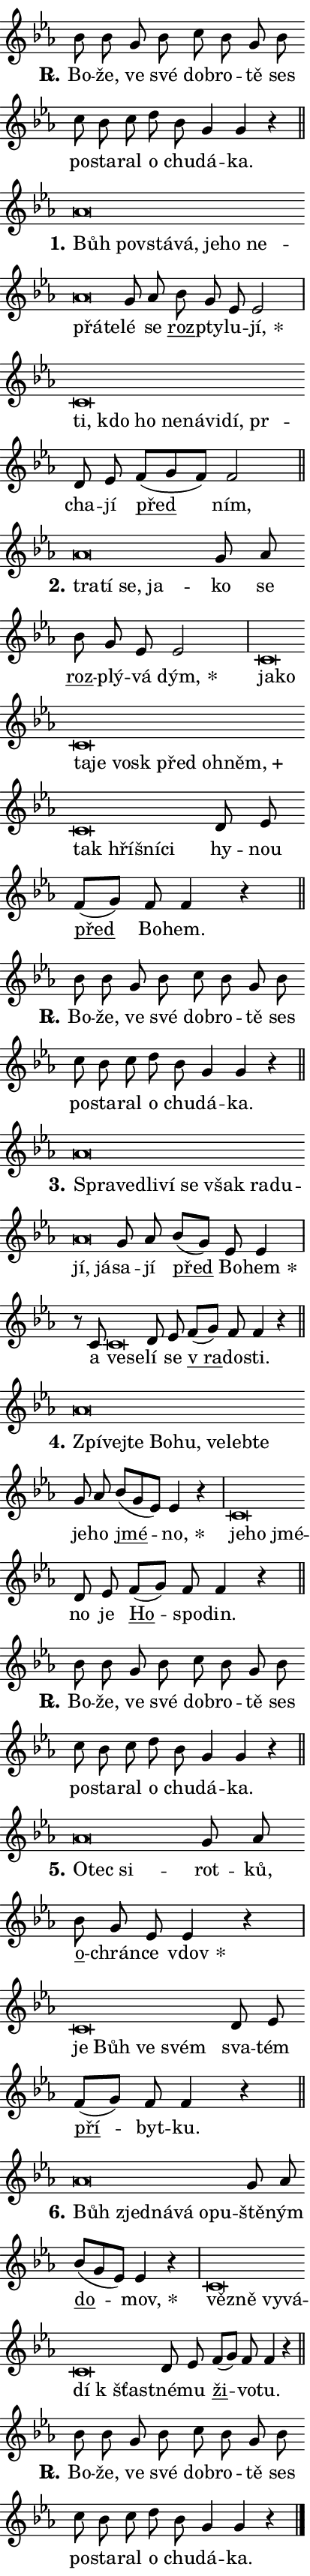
\version "2.24.0"
\header { tagline = "" }
\paper {
  indent = 0\cm
  top-margin = 0\cm
  right-margin = 0.13\cm % to fit lyric hyphens
  bottom-margin = 0\cm
  left-margin = 0\cm
  paper-width = 7\cm
  page-breaking = #ly:one-page-breaking
  system-system-spacing.basic-distance = #11
  score-system-spacing.basic-distance = #11
  ragged-last = ##f
}


%% Author: Thomas Morley
%% https://lists.gnu.org/archive/html/lilypond-user/2020-05/msg00002.html
#(define (line-position grob)
"Returns position of @var[grob} in current system:
   @code{'start}, if at first time-step
   @code{'end}, if at last time-step
   @code{'middle} otherwise
"
  (let* ((col (ly:item-get-column grob))
         (ln (ly:grob-object col 'left-neighbor))
         (rn (ly:grob-object col 'right-neighbor))
         (col-to-check-left (if (ly:grob? ln) ln col))
         (col-to-check-right (if (ly:grob? rn) rn col))
         (break-dir-left
           (and
             (ly:grob-property col-to-check-left 'non-musical #f)
             (ly:item-break-dir col-to-check-left)))
         (break-dir-right
           (and
             (ly:grob-property col-to-check-right 'non-musical #f)
             (ly:item-break-dir col-to-check-right))))
        (cond ((eqv? 1 break-dir-left) 'start)
              ((eqv? -1 break-dir-right) 'end)
              (else 'middle))))

#(define (tranparent-at-line-position vctor)
  (lambda (grob)
  "Relying on @code{line-position} select the relevant enry from @var{vctor}.
Used to determine transparency,"
    (case (line-position grob)
      ((end) (not (vector-ref vctor 0)))
      ((middle) (not (vector-ref vctor 1)))
      ((start) (not (vector-ref vctor 2))))))

noteHeadBreakVisibility =
#(define-music-function (break-visibility)(vector?)
"Makes @code{NoteHead}s transparent relying on @var{break-visibility}"
#{
  \override NoteHead.transparent =
    #(tranparent-at-line-position break-visibility)
#})

#(define delete-ledgers-for-transparent-note-heads
  (lambda (grob)
    "Reads whether a @code{NoteHead} is transparent.
If so this @code{NoteHead} is removed from @code{'note-heads} from
@var{grob}, which is supposed to be @code{LedgerLineSpanner}.
As a result ledgers are not printed for this @code{NoteHead}"
    (let* ((nhds-array (ly:grob-object grob 'note-heads))
           (nhds-list
             (if (ly:grob-array? nhds-array)
                 (ly:grob-array->list nhds-array)
                 '()))
           ;; Relies on the transparent-property being done before
           ;; Staff.LedgerLineSpanner.after-line-breaking is executed.
           ;; This is fragile ...
           (to-keep
             (remove
               (lambda (nhd)
                 (ly:grob-property nhd 'transparent #f))
               nhds-list)))
      ;; TODO find a better method to iterate over grob-arrays, similiar
      ;; to filter/remove etc for lists
      ;; For now rebuilt from scratch
      (set! (ly:grob-object grob 'note-heads)  '())
      (for-each
        (lambda (nhd)
          (ly:pointer-group-interface::add-grob grob 'note-heads nhd))
        to-keep))))

squashNotes = {
  \override NoteHead.X-extent = #'(-0.2 . 0.2)
  \override NoteHead.Y-extent = #'(-0.75 . 0)
  \override NoteHead.stencil =
    #(lambda (grob)
       (let ((pos (ly:grob-property grob 'staff-position)))
         (begin
           (if (< pos -7) (display "ERROR: Lower brevis then expected\n") (display "OK: Expected brevis position\n"))
           (if (<= pos -6) ly:text-interface::print ly:note-head::print))))
}
unSquashNotes = {
  \revert NoteHead.X-extent
  \revert NoteHead.Y-extent
  \revert NoteHead.stencil
}

hideNotes = \noteHeadBreakVisibility #begin-of-line-visible
unHideNotes = \noteHeadBreakVisibility #all-visible

% work-around for resetting accidentals
% https://lilypond.org/doc/v2.23/Documentation/notation/displaying-rhythms#unmetered-music
cadenzaMeasure = {
  \cadenzaOff
  \partial 1024 s1024
  \cadenzaOn
}

#(define-markup-command (accent layout props text) (markup?)
  "Underline accented syllable"
  (interpret-markup layout props
    #{\markup \override #'(offset . 4.3) \underline { #text }#}))

responsum = \markup \concat {
  "R" \hspace #-1.05 \path #0.1 #'((moveto 0 0.07) (lineto 0.9 0.8)) \hspace #0.05 "."
}

spaceSize = #0.6828661417322834 % exact space size for TeX Gyre Schola

\layout {
  \context {
    \Staff
    \remove "Time_signature_engraver"
    \override LedgerLineSpanner.after-line-breaking = #delete-ledgers-for-transparent-note-heads
  }
  \context {
    \Lyrics {
      \override LyricSpace.minimum-distance = \spaceSize
      \override LyricText.font-name = #"TeX Gyre Schola"
      \override LyricText.font-size = 1
      \override StanzaNumber.font-name = #"TeX Gyre Schola Bold"
      \override StanzaNumber.font-size = 1
    }
  }
  \context {
    \Score 
    \override NoteHead.text =
      #(lambda (grob) 
        (let ((pos (ly:grob-property grob 'staff-position)))
          #{\markup {
            \combine
              \halign #-0.55 \raise #(if (= pos -6) 0 0.5) \override #'(thickness . 2) \draw-line #'(3.2 . 0)
              \musicglyph "noteheads.sM1"
          }#}))
  }
}

% magnetic-lyrics.ily
%
%   written by
%     Jean Abou Samra <jean@abou-samra.fr>
%     Werner Lemberg <wl@gnu.org>
%
%   adapted by
%     Jiri Hon <jiri.hon@gmail.com>
%
% Version 2022-Apr-15

% https://www.mail-archive.com/lilypond-user@gnu.org/msg149350.html

#(define (Left_hyphen_pointer_engraver context)
   "Collect syllable-hyphen-syllable occurrences in lyrics and store
them in properties.  This engraver only looks to the left.  For
example, if the lyrics input is @code{foo -- bar}, it does the
following.

@itemize @bullet
@item
Set the @code{text} property of the @code{LyricHyphen} grob between
@q{foo} and @q{bar} to @code{foo}.

@item
Set the @code{left-hyphen} property of the @code{LyricText} grob with
text @q{foo} to the @code{LyricHyphen} grob between @q{foo} and
@q{bar}.
@end itemize

Use this auxiliary engraver in combination with the
@code{lyric-@/text::@/apply-@/magnetic-@/offset!} hook."
   (let ((hyphen #f)
         (text #f))
     (make-engraver
      (acknowledgers
       ((lyric-syllable-interface engraver grob source-engraver)
        (set! text grob)))
      (end-acknowledgers
       ((lyric-hyphen-interface engraver grob source-engraver)
        ;(when (not (grob::has-interface grob 'lyric-space-interface))
          (set! hyphen grob)));)
      ((stop-translation-timestep engraver)
       (when (and text hyphen)
         (ly:grob-set-object! text 'left-hyphen hyphen))
       (set! text #f)
       (set! hyphen #f)))))

#(define (lyric-text::apply-magnetic-offset! grob)
   "If the space between two syllables is less than the value in
property @code{LyricText@/.details@/.squash-threshold}, move the right
syllable to the left so that it gets concatenated with the left
syllable.

Use this function as a hook for
@code{LyricText@/.after-@/line-@/breaking} if the
@code{Left_@/hyphen_@/pointer_@/engraver} is active."
   (let ((hyphen (ly:grob-object grob 'left-hyphen #f)))
     (when hyphen
       (let ((left-text (ly:spanner-bound hyphen LEFT)))
         (when (grob::has-interface left-text 'lyric-syllable-interface)
           (let* ((common (ly:grob-common-refpoint grob left-text X))
                  (this-x-ext (ly:grob-extent grob common X))
                  (left-x-ext
                   (begin
                     ;; Trigger magnetism for left-text.
                     (ly:grob-property left-text 'after-line-breaking)
                     (ly:grob-extent left-text common X)))
                  ;; `delta` is the gap width between two syllables.
                  (delta (- (interval-start this-x-ext)
                            (interval-end left-x-ext)))
                  (details (ly:grob-property grob 'details))
                  (threshold (assoc-get 'squash-threshold details 0.2)))
             (when (< delta threshold)
               (let* (;; We have to manipulate the input text so that
                      ;; ligatures crossing syllable boundaries are not
                      ;; disabled.  For languages based on the Latin
                      ;; script this is essentially a beautification.
                      ;; However, for non-Western scripts it can be a
                      ;; necessity.
                      (lt (ly:grob-property left-text 'text))
                      (rt (ly:grob-property grob 'text))
                      (is-space (grob::has-interface hyphen 'lyric-space-interface))
                      (space (if is-space " " ""))
                      (extra-delta (if is-space spaceSize 0))
                      ;; Append new syllable.
                      (ltrt-space (if (and (string? lt) (string? rt))
                                (string-append lt space rt)
                                (make-concat-markup (list lt space rt))))
                      ;; Right-align `ltrt` to the right side.
                      (ltrt-space-markup (grob-interpret-markup
                               grob
                               (make-translate-markup
                                (cons (interval-length this-x-ext) 0)
                                (make-right-align-markup ltrt-space)))))
                 (begin
                   ;; Don't print `left-text`.
                   (ly:grob-set-property! left-text 'stencil #f)
                   ;; Set text and stencil (which holds all collected
                   ;; syllables so far) and shift it to the left.
                   (ly:grob-set-property! grob 'text ltrt-space)
                   (ly:grob-set-property! grob 'stencil ltrt-space-markup)
                   (ly:grob-translate-axis! grob (- (- delta extra-delta)) X))))))))))


#(define (lyric-hyphen::displace-bounds-first grob)
   ;; Make very sure this callback isn't triggered too early.
   (let ((left (ly:spanner-bound grob LEFT))
         (right (ly:spanner-bound grob RIGHT)))
     (ly:grob-property left 'after-line-breaking)
     (ly:grob-property right 'after-line-breaking)
     (ly:lyric-hyphen::print grob)))

squashThreshold = #0.4

\layout {
  \context {
    \Lyrics
    \consists #Left_hyphen_pointer_engraver
    \override LyricText.after-line-breaking =
      #lyric-text::apply-magnetic-offset!
    \override LyricHyphen.stencil = #lyric-hyphen::displace-bounds-first
    \override LyricText.details.squash-threshold = \squashThreshold
    \override LyricHyphen.minimum-distance = 0
    \override LyricHyphen.minimum-length = \squashThreshold
  }
}

squashText = \override LyricText.details.squash-threshold = 9999
unSquashText = \override LyricText.details.squash-threshold = \squashThreshold

leftText = \override LyricText.self-alignment-X = #LEFT
unLeftText = \revert LyricText.self-alignment-X

starOffset = #(lambda (grob) 
                (let ((x_offset (ly:self-alignment-interface::aligned-on-x-parent grob)))
                  (if (= x_offset 0) 0 (+ x_offset 1.2))))

star = #(define-music-function (syllable)(string?)
"Append star separator at the end of a syllable"
#{
  \once \override LyricText.X-offset = #starOffset
  \lyricmode { \markup {
    #syllable
    \override #'((font-name . "TeX Gyre Schola Bold")) \hspace #0.2 \lower #0.65 \larger "*"
  } }
#})

starAccent = #(define-music-function (syllable)(string?)
"Append star separator at the end of a syllable and make accent"
#{
  \once \override LyricText.X-offset = #starOffset
  \lyricmode { \markup {
    \accent #syllable
    \override #'((font-name . "TeX Gyre Schola Bold")) \hspace #0.2 \lower #0.65 \larger "*"
  } }
#})

breath = #(define-music-function (syllable)(string?)
"Append breathing indicator at the end of a syllable"
#{
  \lyricmode { \markup { #syllable "+" } }
#})

optionalBreath = #(define-music-function (syllable)(string?)
"Append optional breathing indicator at the end of a syllable"
#{
  \lyricmode { \markup { #syllable "(+)" } }
#})


\score {
    <<
        \new Voice = "melody" { \cadenzaOn \key es \major \relative { bes'8 bes g bes c bes g bes \bar "" c bes c \bar "" d bes g4 g r \cadenzaMeasure \bar "||" \break } }
        \new Lyrics \lyricsto "melody" { \lyricmode { \set stanza = \responsum
Bo -- že, ve své dob -- ro -- tě ses po -- sta -- ral o chu -- dá -- ka. } }
    >>
    \layout {}
}

\score {
    <<
        \new Voice = "melody" { \cadenzaOn \key es \major \relative { \squashNotes as'\breve*1/16 \hideNotes \breve*1/16 \bar "" \breve*1/16 \bar "" \breve*1/16 \bar "" \breve*1/16 \bar "" \breve*1/16 \bar "" \breve*1/16 \bar "" \breve*1/16 \breve*1/16 \bar "" \unHideNotes \unSquashNotes g8 as \bar "" bes g es es2 \cadenzaMeasure \bar "|" \squashNotes c\breve*1/16 \hideNotes \breve*1/16 \bar "" \breve*1/16 \bar "" \breve*1/16 \bar "" \breve*1/16 \bar "" \breve*1/16 \bar "" \breve*1/16 \breve*1/16 \bar "" \unHideNotes \unSquashNotes d8 es \bar "" f[( g f)] f2 \cadenzaMeasure \bar "||" \break } }
        \new Lyrics \lyricsto "melody" { \lyricmode { \set stanza = "1."
\leftText Bůh \squashText po -- vstá -- vá, je -- ho ne -- přá -- te -- \unLeftText \unSquashText lé se \markup \accent roz -- pty -- lu -- \star jí, \leftText ti, \squashText kdo ho ne -- ná -- vi -- dí, pr -- \unLeftText \unSquashText cha -- jí \markup \accent před ním, } }
    >>
    \layout {}
}

\score {
    <<
        \new Voice = "melody" { \cadenzaOn \key es \major \relative { \squashNotes as'\breve*1/16 \hideNotes \breve*1/16 \bar "" \breve*1/16 \breve*1/16 \bar "" \unHideNotes \unSquashNotes g8 as \bar "" bes g es es2 \cadenzaMeasure \bar "|" \squashNotes c\breve*1/16 \hideNotes \breve*1/16 \bar "" \breve*1/16 \bar "" \breve*1/16 \bar "" \breve*1/16 \bar "" \breve*1/16 \bar "" \breve*1/16 \bar "" \breve*1/16 \bar "" \breve*1/16 \bar "" \breve*1/16 \bar "" \breve*1/16 \breve*1/16 \bar "" \unHideNotes \unSquashNotes d8 es \bar "" f[( g)] f f4 r \cadenzaMeasure \bar "||" \break } }
        \new Lyrics \lyricsto "melody" { \lyricmode { \set stanza = "2."
\leftText tra -- \squashText tí se, ja -- \unLeftText \unSquashText ko se \markup \accent roz -- plý -- vá \star dým, \leftText ja -- \squashText ko ta -- je vosk před oh -- \breath "něm," tak hří -- šní -- ci \unLeftText \unSquashText hy -- nou \markup \accent před Bo -- hem. } }
    >>
    \layout {}
}

\score {
    <<
        \new Voice = "melody" { \cadenzaOn \key es \major \relative { bes'8 bes g bes c bes g bes \bar "" c bes c \bar "" d bes g4 g r \cadenzaMeasure \bar "||" \break } }
        \new Lyrics \lyricsto "melody" { \lyricmode { \set stanza = \responsum
Bo -- že, ve své dob -- ro -- tě ses po -- sta -- ral o chu -- dá -- ka. } }
    >>
    \layout {}
}

\score {
    <<
        \new Voice = "melody" { \cadenzaOn \key es \major \relative { \squashNotes as'\breve*1/16 \hideNotes \breve*1/16 \bar "" \breve*1/16 \bar "" \breve*1/16 \bar "" \breve*1/16 \bar "" \breve*1/16 \bar "" \breve*1/16 \bar "" \breve*1/16 \bar "" \breve*1/16 \breve*1/16 \bar "" \unHideNotes \unSquashNotes g8 as \bar "" bes[( g)] es es4 \cadenzaMeasure \bar "|" r8 c8 \squashNotes c\breve*1/16 \hideNotes \breve*1/16 \bar "" \unHideNotes \unSquashNotes d8 es \bar "" f[( g)] f f4 r \cadenzaMeasure \bar "||" \break } }
        \new Lyrics \lyricsto "melody" { \lyricmode { \set stanza = "3."
\leftText Spra -- \squashText ve -- dli -- ví se však ra -- du -- jí, já -- \unLeftText \unSquashText sa -- jí \markup \accent před Bo -- \star hem a \leftText ve -- \squashText se -- \unLeftText \unSquashText lí se \markup \accent "v ra" -- do -- sti. } }
    >>
    \layout {}
}

\score {
    <<
        \new Voice = "melody" { \cadenzaOn \key es \major \relative { \squashNotes as'\breve*1/16 \hideNotes \breve*1/16 \bar "" \breve*1/16 \bar "" \breve*1/16 \bar "" \breve*1/16 \bar "" \breve*1/16 \bar "" \breve*1/16 \breve*1/16 \bar "" \unHideNotes \unSquashNotes g8 as \bar "" bes[( g es)] es4 r \cadenzaMeasure \bar "|" \squashNotes c\breve*1/16 \hideNotes \breve*1/16 \breve*1/16 \bar "" \unHideNotes \unSquashNotes d8 es \bar "" f[( g)] f f4 r \cadenzaMeasure \bar "||" \break } }
        \new Lyrics \lyricsto "melody" { \lyricmode { \set stanza = "4."
\leftText Zpí -- \squashText vej -- te Bo -- hu, ve -- leb -- te \unLeftText \unSquashText je -- ho \markup \accent jmé -- \star no, \leftText je -- \squashText ho jmé -- \unLeftText \unSquashText no je \markup \accent Ho -- spo -- din. } }
    >>
    \layout {}
}

\score {
    <<
        \new Voice = "melody" { \cadenzaOn \key es \major \relative { bes'8 bes g bes c bes g bes \bar "" c bes c \bar "" d bes g4 g r \cadenzaMeasure \bar "||" \break } }
        \new Lyrics \lyricsto "melody" { \lyricmode { \set stanza = \responsum
Bo -- že, ve své dob -- ro -- tě ses po -- sta -- ral o chu -- dá -- ka. } }
    >>
    \layout {}
}

\score {
    <<
        \new Voice = "melody" { \cadenzaOn \key es \major \relative { \squashNotes as'\breve*1/16 \hideNotes \breve*1/16 \breve*1/16 \bar "" \unHideNotes \unSquashNotes g8 as \bar "" bes g es es4 r \cadenzaMeasure \bar "|" \squashNotes c\breve*1/16 \hideNotes \breve*1/16 \bar "" \breve*1/16 \breve*1/16 \bar "" \unHideNotes \unSquashNotes d8 es \bar "" f[( g)] f f4 r \cadenzaMeasure \bar "||" \break } }
        \new Lyrics \lyricsto "melody" { \lyricmode { \set stanza = "5."
\leftText O -- \squashText tec si -- \unLeftText \unSquashText rot -- ků, \markup \accent o -- chrán -- ce \star vdov \leftText je \squashText Bůh ve svém \unLeftText \unSquashText sva -- tém \markup \accent pří -- byt -- ku. } }
    >>
    \layout {}
}

\score {
    <<
        \new Voice = "melody" { \cadenzaOn \key es \major \relative { \squashNotes as'\breve*1/16 \hideNotes \breve*1/16 \bar "" \breve*1/16 \bar "" \breve*1/16 \bar "" \breve*1/16 \breve*1/16 \bar "" \unHideNotes \unSquashNotes g8 as \bar "" bes[( g es)] es4 r \cadenzaMeasure \bar "|" \squashNotes c\breve*1/16 \hideNotes \breve*1/16 \bar "" \breve*1/16 \bar "" \breve*1/16 \bar "" \breve*1/16 \breve*1/16 \bar "" \unHideNotes \unSquashNotes d8 es \bar "" f[( g)] f f4 r \cadenzaMeasure \bar "||" \break } }
        \new Lyrics \lyricsto "melody" { \lyricmode { \set stanza = "6."
\leftText Bůh \squashText zjed -- ná -- vá o -- pu -- \unLeftText \unSquashText ště -- ným \markup \accent do -- \star mov, \leftText věz -- \squashText ně vy -- vá -- dí "k šťast" -- \unLeftText \unSquashText né -- mu \markup \accent ži -- vo -- tu. } }
    >>
    \layout {}
}

\score {
    <<
        \new Voice = "melody" { \cadenzaOn \key es \major \relative { bes'8 bes g bes c bes g bes \bar "" c bes c \bar "" d bes g4 g r \cadenzaMeasure \bar "||" \break } \bar "|." }
        \new Lyrics \lyricsto "melody" { \lyricmode { \set stanza = \responsum
Bo -- že, ve své dob -- ro -- tě ses po -- sta -- ral o chu -- dá -- ka. } }
    >>
    \layout {}
}
